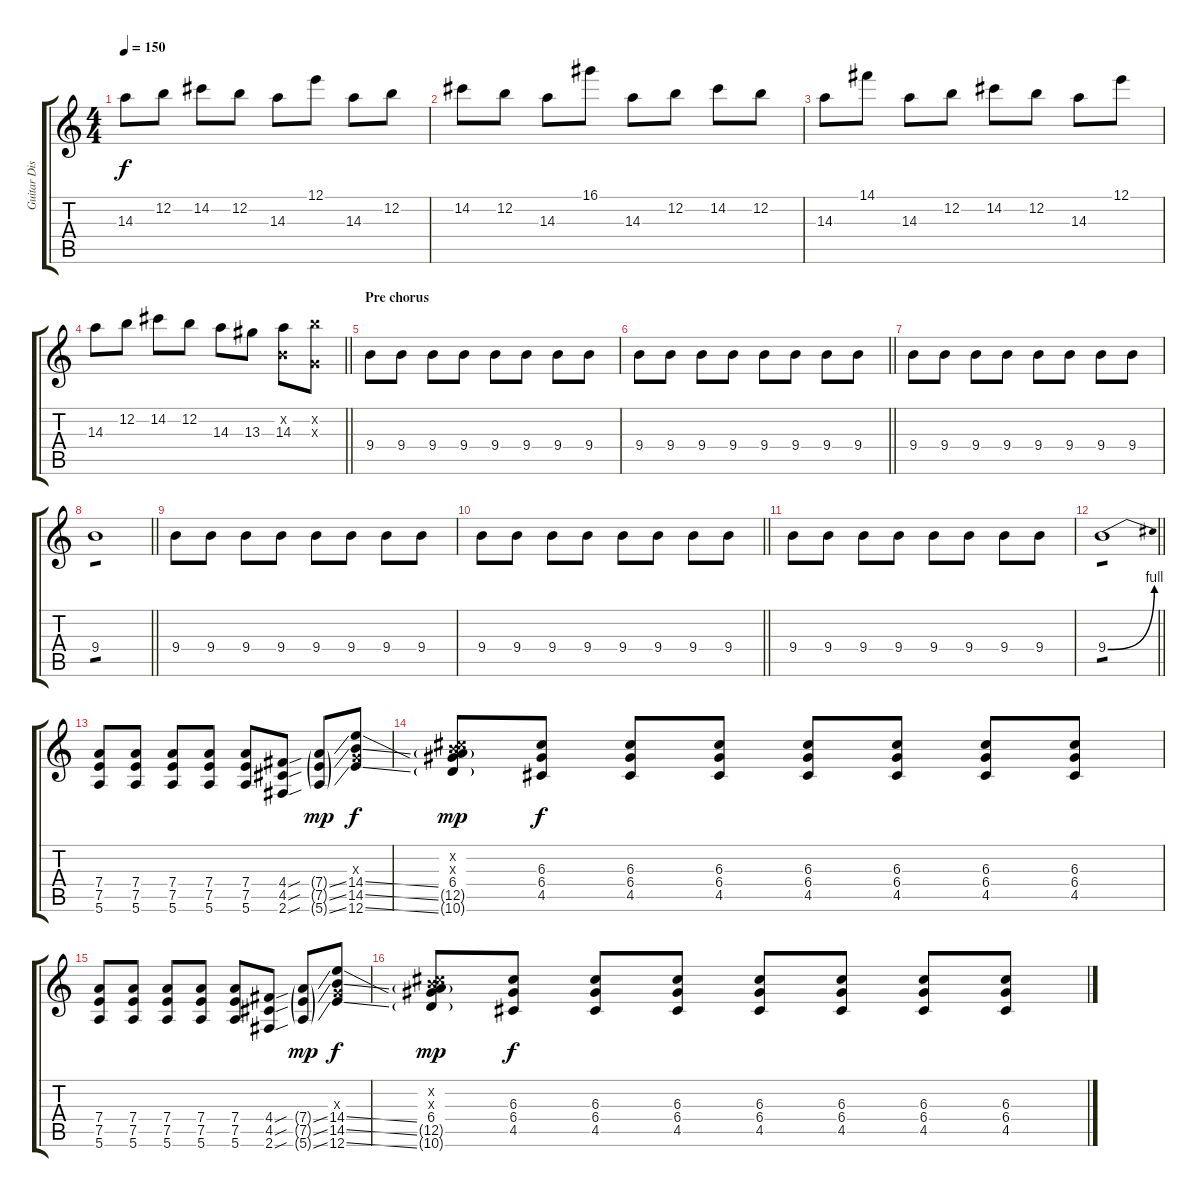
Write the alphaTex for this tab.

\track ("Guitar Distortion" "Guitar Dis") {instrument distortionguitar}
\staff {score tabs}
\tuning (E4 B3 G3 D3 A2 E2) {hide}
\ts (4 4)
\tempo 150
\clef g2
\ks c
14.3.8{dy f} 12.2.8 14.2.8 12.2.8 14.3.8 12.1.8 14.3.8 12.2.8 |
14.2.8 12.2.8 14.3.8 16.1.8 14.3.8 12.2.8 14.2.8 12.2.8 |
14.3.8 14.1.8 14.3.8 12.2.8 14.2.8 12.2.8 14.3.8 12.1.8 |
\barLineRight lightlight
14.3.8 12.2.8 14.2.8 12.2.8 14.3.8 13.3.8 (0.2{x} 14.3).8 (12.2{x} 0.3{x}).8 |
\section ("" "Pre chorus")
9.4.8 9.4.8 9.4.8 9.4.8 9.4.8 9.4.8 9.4.8 9.4.8 |
\barLineRight lightlight
9.4.8 9.4.8 9.4.8 9.4.8 9.4.8 9.4.8 9.4.8 9.4.8 |
9.4.8 9.4.8 9.4.8 9.4.8 9.4.8 9.4.8 9.4.8 9.4.8 |
\barLineRight lightlight
9.4.1{tp 1} |
9.4.8 9.4.8 9.4.8 9.4.8 9.4.8 9.4.8 9.4.8 9.4.8 |
\barLineRight lightlight
9.4.8 9.4.8 9.4.8 9.4.8 9.4.8 9.4.8 9.4.8 9.4.8 |
9.4.8 9.4.8 9.4.8 9.4.8 9.4.8 9.4.8 9.4.8 9.4.8 |
\barLineRight lightlight
9.4{be (bend 0 0 60 4)}.1{tp 1} |
(7.4 7.5 5.6).8 (7.4 7.5 5.6).8 (7.4 7.5 5.6).8 (7.4 7.5 5.6).8 (7.4 7.5 5.6).8 (4.4{sou} 4.5{sou} 2.6{sou}).8 (7.4{ss g} 7.5{ss g} 5.6{ss g}).8{dy mp} (0.3{x} 14.4{ss} 14.5{ss} 12.6{ss}).8{dy f} |
(0.2{x} 6.3{x} 6.4 12.5{g} 10.6{g}).8{dy mp} (6.3 6.4 4.5).8{dy f} (6.3 6.4 4.5).8 (6.3 6.4 4.5).8 (6.3 6.4 4.5).8 (6.3 6.4 4.5).8 (6.3 6.4 4.5).8 (6.3 6.4 4.5).8 |
(7.4 7.5 5.6).8 (7.4 7.5 5.6).8 (7.4 7.5 5.6).8 (7.4 7.5 5.6).8 (7.4 7.5 5.6).8 (4.4{sou} 4.5{sou} 2.6{sou}).8 (7.4{ss g} 7.5{ss g} 5.6{ss g}).8{dy mp} (0.3{x} 14.4{ss} 14.5{ss} 12.6{ss}).8{dy f} |
(0.2{x} 6.3{x} 6.4 12.5{g} 10.6{g}).8{dy mp} (6.3 6.4 4.5).8{dy f} (6.3 6.4 4.5).8 (6.3 6.4 4.5).8 (6.3 6.4 4.5).8 (6.3 6.4 4.5).8 (6.3 6.4 4.5).8 (6.3 6.4 4.5).8
